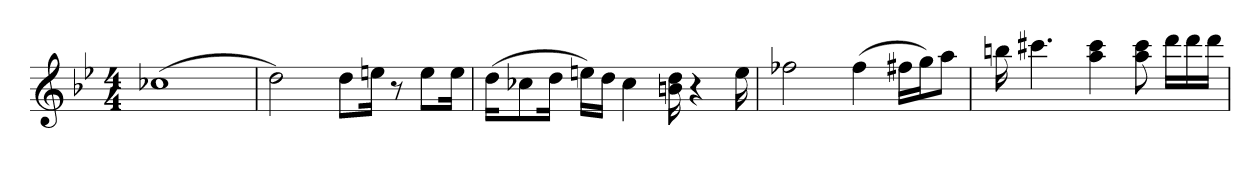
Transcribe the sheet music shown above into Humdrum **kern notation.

**kern
*part1
*staff1
*clefG2
*k[b-e-]
*M4/4
=1
(1cc-X
=2
2dd)
8dd\L
16een\Jk
8r
8ee\L
16ee\Jk
=3
(16dd\KL
8cc-X\
16dd\Jk
16een\LL)
16dd\JJ
4cc-
16bn 16dd
4r
16ee
=4
2ff-X
(4ff-
16ff#X\LL
16gg\J)
8aa\J
=5
16bbn
4.ccc#X
4aa 4ccc#
8aa 8ccc#
16ddd\LL
16ddd\
16ddd\JJ
=
*-
